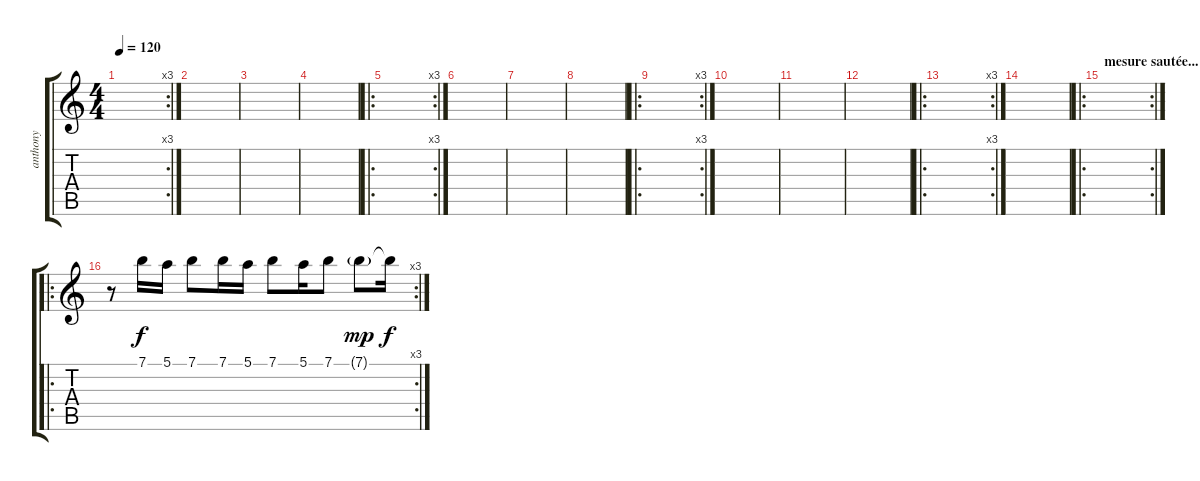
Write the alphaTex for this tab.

\track ("anthony" "anthony") {instrument fretlessbass}
\staff {score tabs}
\tuning (E4 B3 G3 D3 A2 E2) {hide}
\rc 3
\ts (4 4)
\tempo 120
\tempo 90
\tempo 120
\clef g2
\ks c
|
|
|
|
\ro
\rc 3
|
|
|
|
\ro
\rc 3
|
|
|
|
\ro
\rc 3
|
|
\ro
\rc 2
\section ("" "mesure sautée...")
|
\ro
\rc 3
r.8 7.1.16 5.1.16 7.1.8 7.1.16 5.1.16 7.1.8 5.1.16 7.1.8 7.1{g}.8{dy mp} 7.1{t}.16{dy f}
